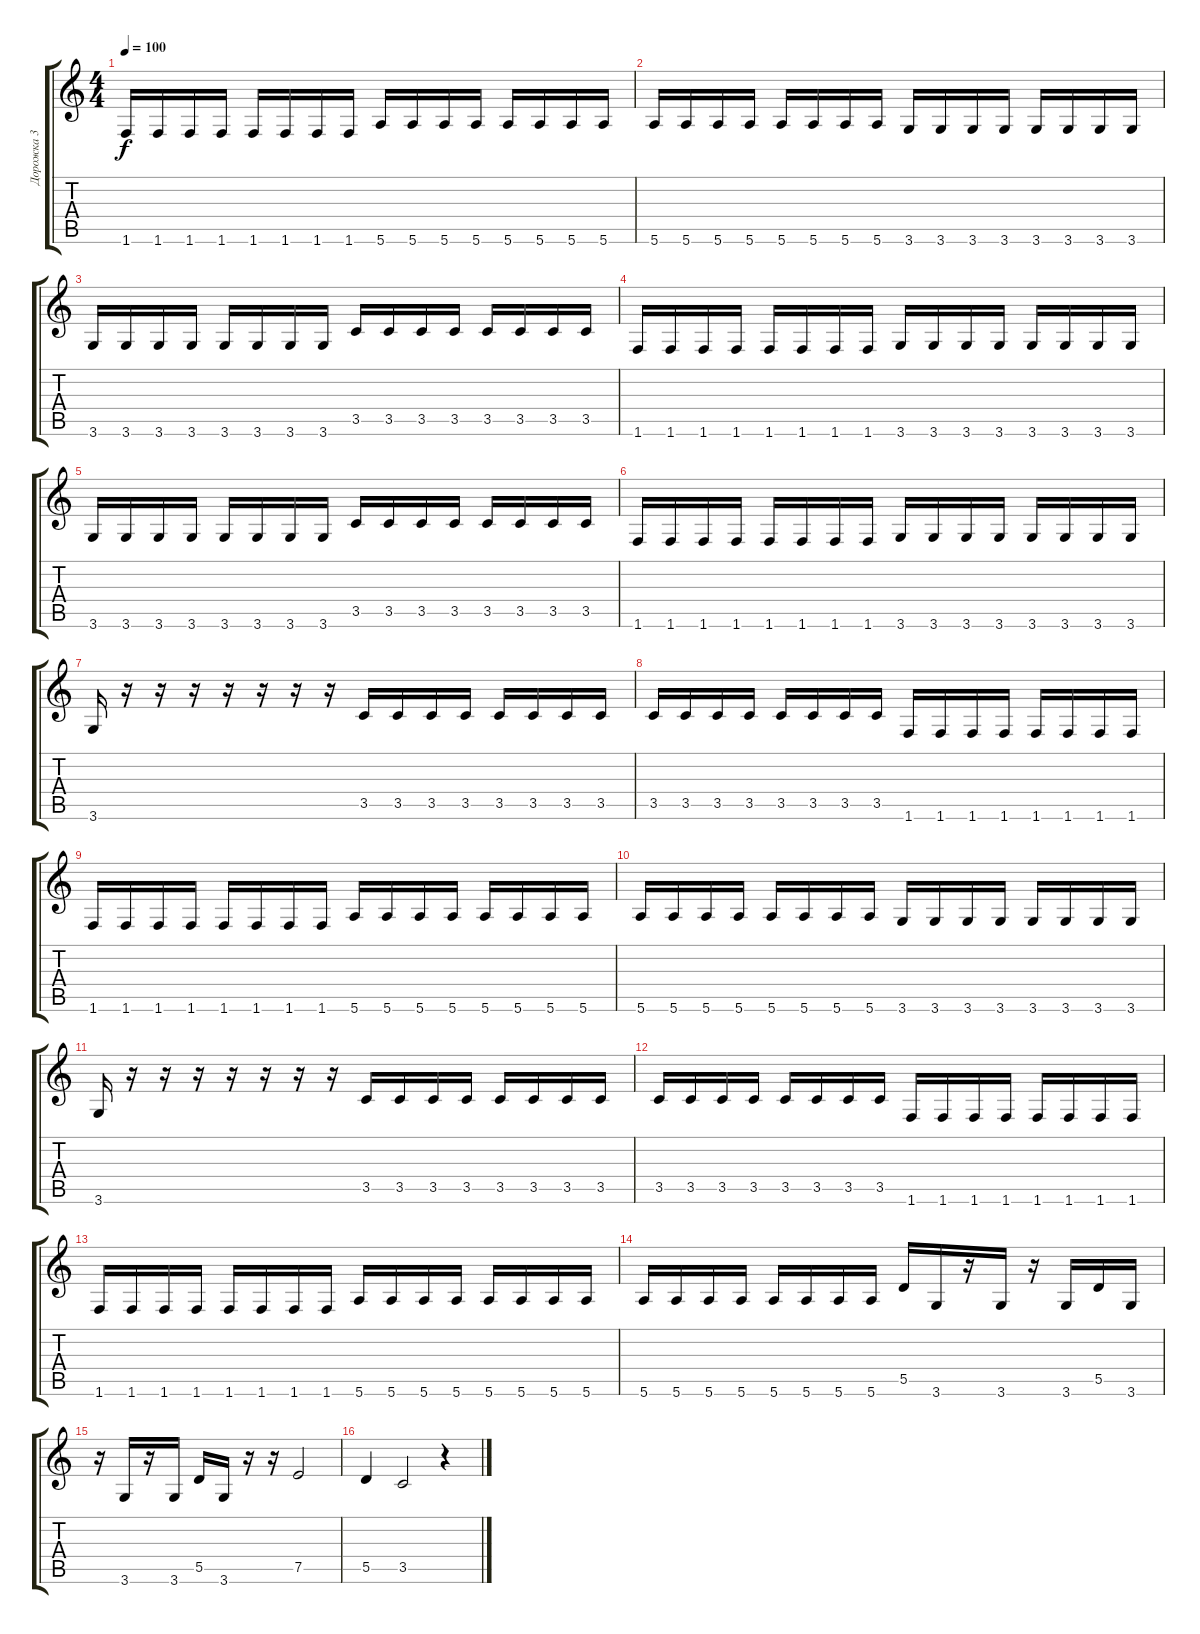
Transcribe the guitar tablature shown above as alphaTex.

\track ("Дорожка 3" "Дорожка 3") {instrument electricbasspick}
\staff {score tabs}
\tuning (E4 B3 G3 D3 A2 E2) {hide}
\ts (4 4)
\tempo 100
\clef g2
\ks c
1.6.16{dy f} 1.6.16 1.6.16 1.6.16 1.6.16 1.6.16 1.6.16 1.6.16 5.6.16 5.6.16 5.6.16 5.6.16 5.6.16 5.6.16 5.6.16 5.6.16 |
5.6.16 5.6.16 5.6.16 5.6.16 5.6.16 5.6.16 5.6.16 5.6.16 3.6.16 3.6.16 3.6.16 3.6.16 3.6.16 3.6.16 3.6.16 3.6.16 |
3.6.16 3.6.16 3.6.16 3.6.16 3.6.16 3.6.16 3.6.16 3.6.16 3.5.16 3.5.16 3.5.16 3.5.16 3.5.16 3.5.16 3.5.16 3.5.16 |
1.6.16 1.6.16 1.6.16 1.6.16 1.6.16 1.6.16 1.6.16 1.6.16 3.6.16 3.6.16 3.6.16 3.6.16 3.6.16 3.6.16 3.6.16 3.6.16 |
3.6.16 3.6.16 3.6.16 3.6.16 3.6.16 3.6.16 3.6.16 3.6.16 3.5.16 3.5.16 3.5.16 3.5.16 3.5.16 3.5.16 3.5.16 3.5.16 |
1.6.16 1.6.16 1.6.16 1.6.16 1.6.16 1.6.16 1.6.16 1.6.16 3.6.16 3.6.16 3.6.16 3.6.16 3.6.16 3.6.16 3.6.16 3.6.16 |
3.6.16 r.16 r.16 r.16 r.16 r.16 r.16 r.16 3.5.16 3.5.16 3.5.16 3.5.16 3.5.16 3.5.16 3.5.16 3.5.16 |
3.5.16 3.5.16 3.5.16 3.5.16 3.5.16 3.5.16 3.5.16 3.5.16 1.6.16 1.6.16 1.6.16 1.6.16 1.6.16 1.6.16 1.6.16 1.6.16 |
1.6.16 1.6.16 1.6.16 1.6.16 1.6.16 1.6.16 1.6.16 1.6.16 5.6.16 5.6.16 5.6.16 5.6.16 5.6.16 5.6.16 5.6.16 5.6.16 |
5.6.16 5.6.16 5.6.16 5.6.16 5.6.16 5.6.16 5.6.16 5.6.16 3.6.16 3.6.16 3.6.16 3.6.16 3.6.16 3.6.16 3.6.16 3.6.16 |
3.6.16 r.16 r.16 r.16 r.16 r.16 r.16 r.16 3.5.16 3.5.16 3.5.16 3.5.16 3.5.16 3.5.16 3.5.16 3.5.16 |
3.5.16 3.5.16 3.5.16 3.5.16 3.5.16 3.5.16 3.5.16 3.5.16 1.6.16 1.6.16 1.6.16 1.6.16 1.6.16 1.6.16 1.6.16 1.6.16 |
1.6.16 1.6.16 1.6.16 1.6.16 1.6.16 1.6.16 1.6.16 1.6.16 5.6.16 5.6.16 5.6.16 5.6.16 5.6.16 5.6.16 5.6.16 5.6.16 |
5.6.16 5.6.16 5.6.16 5.6.16 5.6.16 5.6.16 5.6.16 5.6.16 5.5.16 3.6.16 r.16 3.6.16 r.16 3.6.16 5.5.16 3.6.16 |
r.16 3.6.16 r.16 3.6.16 5.5.16 3.6.16 r.16 r.16 7.5.2 |
5.5.4 3.5.2 r.4
